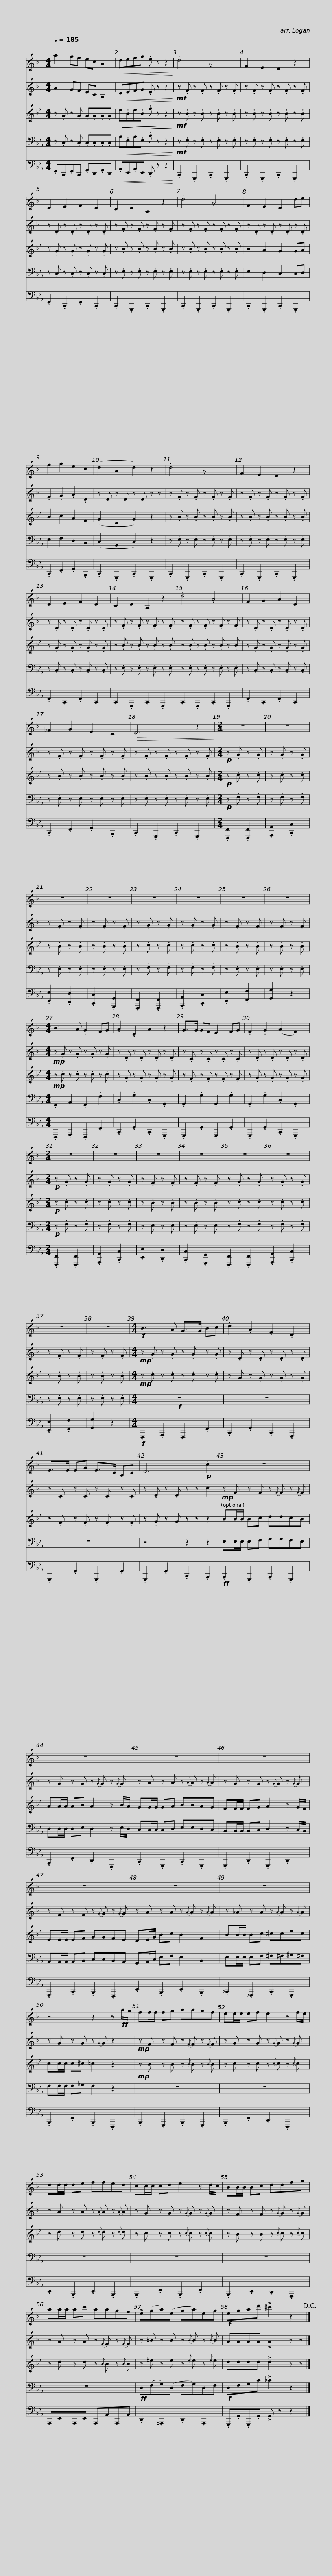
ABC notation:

X:1
%%score 1 2 3 4 5
L:1/8
Q:1/4=185
M:4/4
I:linebreak $
K:Eb
V:1 treble transpose=-2
V:2 treble transpose=-2
V:3 treble transpose=-7
V:4 bass
V:5 bass
V:1
[K:F] a2 gf ec A2 |!<(! defg .e z z2!<)! | .d4 .A4 | F2 E2 D2 z2 |$ D2 E2 F2 D2 | %5
 C2 D2 A,2 z2 | .d4 .A4 | F2 E2 D2 de |$ f2 g2 e2 c2 | (d2 A2 d2) z2 | %10
 .d4 .A4 | F2 E2 D2 z2 |$ D2 E2 F2 D2 | C2 D2 A,2 z2 | .d4 .A4 | %15
 F2 G2 A2 D2 |$ _F2 G2 E2 C2 |!>(! D6 z2!>)! |[M:2/4] z4 | z4 | %20
 z4 | z4 |$ z4 | z4 | z4 | %25
 z4 |[M:4/4] B3 A .G2 FG | .A2 .D2 A2 z2 |$ G>G GF E2 FG | .F2 .G2 (A2 F2) | %30
[M:2/4] z4 | z4 | z4 | z4 |$ z4 | %35
 z4 | z4 | z4 |[M:4/4]!f! B3 A G>G Bc | .d2 .A2 .F2 .D2 |$ %40
 E>E EG E>C A,C | D6!p! .c2 | z8 |$ z8 | z8 | %45
 z8 |$ z8 | z8 | z8 |$ z4 z2 z!ff! a/g/ | %50
 ff/f/ fg aagf | ee/e/ ef e2 z f/e/ |$ dd/d/ de ffed | cc/c/ cd e2 z d/c/ | BB/B/ Bc ddfg |$ %55
 aa/a/ ac' aagf | !>!e(ga)(e ga)eg |!f! egad' !>!^c'2 z2!D.C.! |] %58
V:2
[K:F] A2 GF EC A,2 |!<(! DEFG .E z z2!<)! |!mf! z .F z .F z .F z .F | z .F z .F z .F z .F |$ z .D z .D z .D z .D | %5
 z .F z .F z .F z .F | z .F z .F z .F z .F | z .D z .D z .D z .D |$ .F2 .G2 .A2 .D2 | z D z D z D z z | %10
 z .F z .F z .F z .F | z .F z .F z .F z .F |$ z .D z .D z .D z .D | z .F z .F z .F z .F | z .F z .F z .F z .F | %15
 z .D z .D z .D z .D |$ z .F z .F z .F z .F | z .F z .F z .F z .F |[M:2/4]!p! z .G z .G | z .G z .G | %20
 z .F z .F | z .F z .F |$ z .G z .G | z .G z .G | z .F z .F | %25
 z .F z .F |[M:4/4]!mp! z .G z .G z .G z .G | z .D z .D z .D z .D |$ z .C z .C z .C z .C | z .D z .D z .D z .D | %30
[M:2/4]!p! z .G z .G | z .G z .G | z .F z .F | z .F z .F |$ z .G z .G | %35
 z .G z .G | z .F z .F | z .F z .F |[M:4/4]!mp! z .G z .G z .G z .G | z .D z .D z .D z .D |$ %40
 z .C z .C z .C z .C | z .D z .D z z c2 |!mp! z F z F z{F} F z{F} F |$ z G z G z{G} G z{G} G | z A z A z{A} A z{A} A | %45
 z G z G z{G} G z{G} G |$ z F z F z{G} G z{G} G | z A z A z{A} A z{A} A | z _A z A z{A} A z{A} A |$ z G z G z{G} G z2 | %50
!mp! z F z F z{F} F z{F} F | z G z G z{G} G z{G} G |$ z A z A z{A} A z{A} A | z G z G z{G} G z{G} G | z F z F z{G} G z{G} G |$ %55
 z A z A z{F} F z{F} F | z =B z B z{B} B z{B} B | AAAA !>!A2 z z |] %58
V:3
[K:Bb] z .G z .G .G.G.G.G |!<(!!<(!!<(! e.Be.B .f z z2!<)!!<)!!<)! |!mf! z .B z .B z .B z .B | z .B z .B z .B z .B |$ z .G z .G z .G z .G | %5
 z .B z .B z .B z .B | z .B z .B z .B z .B | B2 A2 G2 GA |$ B2 c2 A2 F2 | (G2 D2 G2) z2 | %10
 z .B z .B z .B z .B | z .B z .B z .B z .B |$ z .G z .G z .G z .G | z .B z .B z .B z .B | z .B z .B z .B z .B | %15
 z .G z .G z .G z .G |$ z .B z .B z .B z .B | z .B z .B z .B z .B |[M:2/4]!p! z .c z .c | z .c z .c | %20
 z .B z .B | z .B z .B |$ z .c z .c | z .c z .c | z .B z .B | %25
 z .B z .B |[M:4/4]!mp! z .c z .c z .c z .c | z .G z .G z .G z .G |$ z .F z .F z .F z .F | z .G z .G z .G z .G | %30
[M:2/4]!p! z .c z .c | z .c z .c | z .B z .B | z .B z .B |$ z .c z .c | %35
 z .c z .c | z .B z .B | z .B z .B |[M:4/4]!mp! z .c z .c z .c z .c | z .G z .G z .G z .G |$ %40
 z .F z .F z .F z .F | z .G z .G z z z2 | BB/B/ Bc ddcB |$ AA/A/ AB A2 z B/A/ | GG/G/ GA BBAG | %45
 FF/F/ FG A2 z G/F/ |$ EE/E/ EF GGFE | DE/G/ Bc B2 F2 | BB/B/ Bc ^ccec |$ cc/c/ c^c =c2 z2 | %50
!mp! z B z B z{B} B z{B} B | z c z c z{c} c z{c} c |$ z d z d z{d} d z{d} d | z c z c z{c} c z{c} c | z B z B z{c} c z{c} c |$ %55
 z d z d z{B} B z{B} B | z =e z e z{e} e z{e} e | dddd !>!d2 z z |] %58
V:4
 z .C, z .C, .C,.C,.C,.C, |!<(! A,.E,A,.E, .B, z z2!<)! |!mf! z .E, z .E, z .E, z .E, | z .E, z .E, z .E, z .E, |$ z .C, z .C, z .C, z .C, | %5
 z .E, z .E, z .E, z .E, | z .E, z .E, z .E, z .E, | E,2 D,2 C,2 C,D, |$ E,2 F,2 D,2 B,,2 | (C,2 G,,2 C,2) z2 | %10
 z .E, z .E, z .E, z .E, | z .E, z .E, z .E, z .E, |$ z .C, z .C, z .C, z .C, | z .E, z .E, z .E, z .E, | z .E, z .E, z .E, z .E, | %15
 z .C, z .C, z .C, z .C, |$ z .E, z .E, z .E, z .E, | z .E, z .E, z .E, z .E, |[M:2/4]!p! z .F, z .F, | z .F, z .F, | %20
 z .E, z .E, | z .E, z .E, |$ z .F, z .F, | z .F, z .F, | z .E, z .E, | %25
 z .E, z .E, |[M:4/4] .F,,2 .A,,2 .F,,2 .F,2 | .C,2 .G,2 .C,2 .G,,2 |$ .G,,2 .G,2 .G,,2 .G,2 | .G,,2 .G,2 .C,2 .G,,2 | %30
[M:2/4]!p! z .F, z .F, | z .F, z .F, | z .E, z .E, | z .E, z .E, |$ z .F, z .F, | %35
 z .F, z .F, | z .E, z .E, | z .E, z .E, |[M:4/4]!f! z8 | z8 |$ %40
 z8 | z4 z2 z2 | E,E,/E,/ E,F, G,G,F,E, |$ D,D,/D,/ D,E, D,2 z E,/D,/ | C,C,/C,/ C,D, E,E,D,C, | %45
 B,,B,,/B,,/ B,,C, D,2 z C,/B,,/ |$ A,,A,,/A,,/ A,,B,, C,C,B,,A,, | G,,A,,/C,/ E,F, E,2 B,,2 | E,E,/E,/ E,F, ^F,^F,^G,^F, |$ F,F,/F,/ F,_G, F,2 z2 | %50
 z8 | z8 |$ z8 | z8 | z8 |$ %55
 z8 |!ff! D,(F,G,)(D, F,G,)D,F, |!f! D,F,G,C !>!_C2 z2 |] %58
V:5
 .F,,C,,.F,,C,, .G,,D,,.G,,D,, |!<(! .A,,E,,.A,,E,, .D,, z z2!<)! | .C,,2 .G,,,2 .C,,2 .G,,,2 | .C,,2 .G,,,2 .C,,2 .G,,,2 |$ .F,,2 .C,,2 .F,,2 .C,,2 | %5
 .C,,2 .G,,,2 .C,,2 .G,,,2 | .C,,2 .G,,,2 .C,,2 .G,,,2 | .C,,2 .G,,,2 .C,,2 .G,,,2 |$ .C,,2 .F,,2 .G,,2 .B,,,2 | .C,,2 .G,,,2 .C,,2 .G,,,2 | %10
 .C,,2 .G,,,2 .C,,2 .G,,,2 | .C,,2 .G,,,2 .C,,2 .G,,,2 |$ .F,,2 .C,,2 .F,,2 .C,,2 | .C,,2 .G,,,2 .C,,2 .G,,,2 | .C,,2 .G,,,2 .C,,2 .G,,,2 | %15
 .F,,2 .C,,2 .F,,2 .C,,2 |$ .C,,2 .F,,2 .G,,2 .B,,,2 | .C,,2 .G,,,2 .C,,2 .G,,,2 |[M:2/4] .[F,,,F,,]2 .[F,,,F,,]2 | .[A,,,A,,]2 .[C,,C,]2 | %20
 .[E,,E,]2 .[D,,D,]2 | .[C,,C,]2 .[G,,,G,,]2 |$ .[F,,,F,,]2 .[F,,,F,,]2 | .[A,,,A,,]2 .[C,,C,]2 | .[E,,E,]2 .[F,,F,]2 | %25
 [G,,G,]2 z2 |[M:4/4] .F,,,2 .A,,,2 .F,,,2 .F,,2 | .C,,2 .G,,2 .C,,2 .G,,,2 |$ .G,,,2 .G,,2 .G,,,2 .G,,2 | .G,,,2 .G,,2 .C,,2 .G,,,2 | %30
[M:2/4] .[F,,,F,,]2 .[F,,,F,,]2 | .[A,,,A,,]2 .[C,,C,]2 | .[E,,E,]2 .[D,,D,]2 | .[C,,C,]2 .[G,,,G,,]2 |$ .[F,,,F,,]2 .[F,,,F,,]2 | %35
 .[A,,,A,,]2 .[C,,C,]2 | .[E,,E,]2 .[F,,F,]2 | [G,,G,]2 z2 |[M:4/4]!f! .F,,,2 .A,,,2 .F,,,2 .F,,2 | .C,,2 .G,,2 .C,,2 .G,,,2 |$ %40
 .G,,,2 .G,,2 .G,,,2 .G,,2 | .G,,,2 .G,,2 .C,,2 .B,,,2 |!ff! .B,,,2 .G,,,2 .B,,,2 .G,,,2 |$ .B,,,2 .F,,2 .D,,2 .F,,,2 | .C,,2 .G,,,2 .C,,2 .G,,,2 | %45
 .G,,,2 .D,,2 .G,,,2 .D,,2 |$ .G,,,2 .C,,2 .B,,,2 .F,,,2 | .E,,2 .B,,,2 .E,,2 .B,,,2 | ._C,,2 ._G,,,2 .C,,2 .G,,,2 |$ .B,,,2 .F,,2 .B,,,2 .F,,,2 | %50
 .B,,,2 .G,,,2 .B,,,2 .G,,,2 | .B,,,2 .F,,2 .D,,2 .F,,,2 |$ .C,,2 .G,,,2 .C,,2 .G,,,2 | .G,,,2 .D,,2 .G,,,2 .D,,2 | .G,,,2 .C,,2 .B,,,2 .F,,,2 |$ %55
 A,,,E,,A,,,E,, A,,,A,,A,,,A,, | .D,,2 .=A,,,2 .D,,2 .A,,,2 | .G,,,.G,,.G,,,.G,, !>!G,, z z2 |] %58
